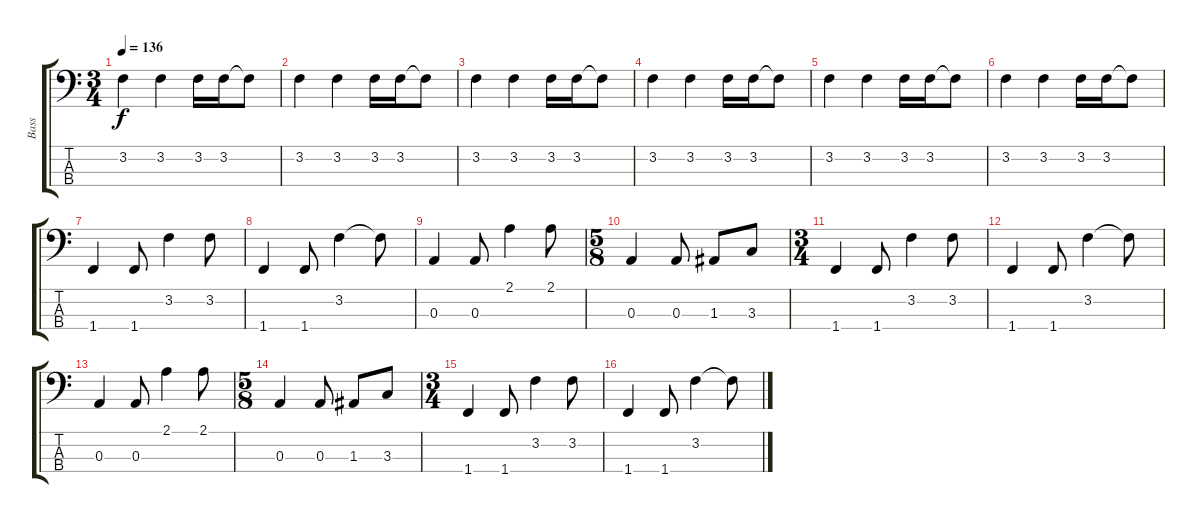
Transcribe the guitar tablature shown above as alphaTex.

\track ("Bass" "Bass") {instrument electricbassfinger}
\staff {score tabs}
\tuning (G2 D2 A1 E1) {hide}
\ts (3 4)
\tempo 136
\clef f4
\ks c
3.2.4{dy f} 3.2.4 3.2.16 3.2.16 3.2{t}.8 |
3.2.4 3.2.4 3.2.16 3.2.16 3.2{t}.8 |
3.2.4 3.2.4 3.2.16 3.2.16 3.2{t}.8 |
3.2.4 3.2.4 3.2.16 3.2.16 3.2{t}.8 |
3.2.4 3.2.4 3.2.16 3.2.16 3.2{t}.8 |
3.2.4 3.2.4 3.2.16 3.2.16 3.2{t}.8 |
1.4.4 1.4.8 3.2.4 3.2.8 |
1.4.4 1.4.8 3.2.4 3.2{t}.8 |
0.3.4 0.3.8 2.1.4 2.1.8 |
\ts (5 8)
0.3.4 0.3.8 1.3.8 3.3.8 |
\ts (3 4)
1.4.4 1.4.8 3.2.4 3.2.8 |
1.4.4 1.4.8 3.2.4 3.2{t}.8 |
0.3.4 0.3.8 2.1.4 2.1.8 |
\ts (5 8)
0.3.4 0.3.8 1.3.8 3.3.8 |
\ts (3 4)
1.4.4 1.4.8 3.2.4 3.2.8 |
1.4.4 1.4.8 3.2.4 3.2{t}.8
